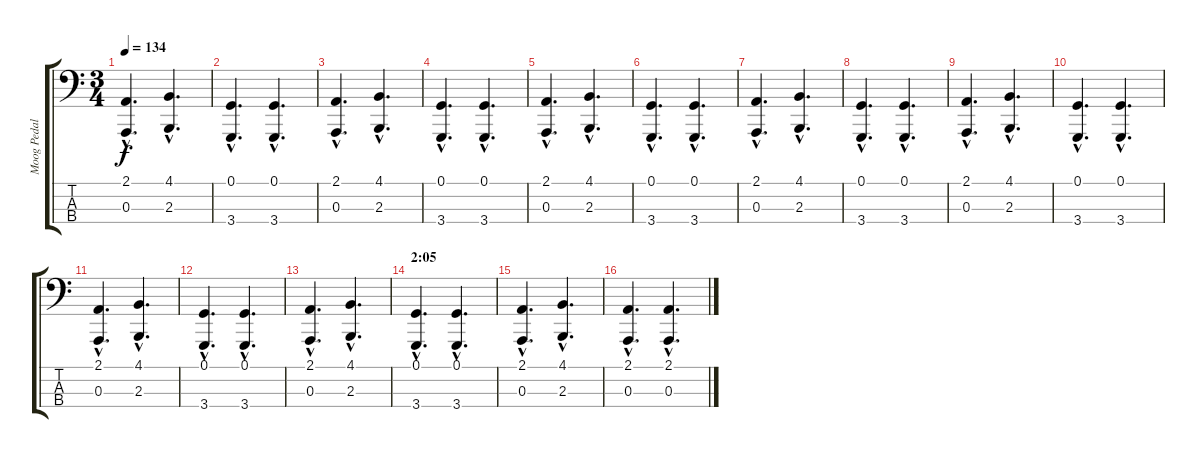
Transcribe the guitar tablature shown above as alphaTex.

\track ("Moog Pedals" "Moog Pedal") {instrument lead8bassandlead}
\staff {score tabs}
\tuning (G2 D2 A1 E1) {hide}
\ts (3 4)
\tempo 134
\clef f4
\ks c
(2.1{hac} 0.3{hac}).4{d dy f} (4.1{hac} 2.3{hac}).4{d} |
(0.1{hac} 3.4{hac}).4{d} (0.1{hac} 3.4{hac}).4{d} |
(2.1{hac} 0.3{hac}).4{d} (4.1{hac} 2.3{hac}).4{d} |
(0.1{hac} 3.4{hac}).4{d} (0.1{hac} 3.4{hac}).4{d} |
(2.1{hac} 0.3{hac}).4{d} (4.1{hac} 2.3{hac}).4{d} |
(0.1{hac} 3.4{hac}).4{d} (0.1{hac} 3.4{hac}).4{d} |
(2.1{hac} 0.3{hac}).4{d} (4.1{hac} 2.3{hac}).4{d} |
(0.1{hac} 3.4{hac}).4{d} (0.1{hac} 3.4{hac}).4{d} |
(2.1{hac} 0.3{hac}).4{d} (4.1{hac} 2.3{hac}).4{d} |
(0.1{hac} 3.4{hac}).4{d} (0.1{hac} 3.4{hac}).4{d} |
(2.1{hac} 0.3{hac}).4{d} (4.1{hac} 2.3{hac}).4{d} |
(0.1{hac} 3.4{hac}).4{d} (0.1{hac} 3.4{hac}).4{d} |
(2.1{hac} 0.3{hac}).4{d} (4.1{hac} 2.3{hac}).4{d} |
\section ("" "2:05")
(0.1{hac} 3.4{hac}).4{d} (0.1{hac} 3.4{hac}).4{d} |
(2.1{hac} 0.3{hac}).4{d} (4.1{hac} 2.3{hac}).4{d} |
(2.1{hac} 0.3{hac}).4{d} (2.1{hac} 0.3{hac}).4{d}
